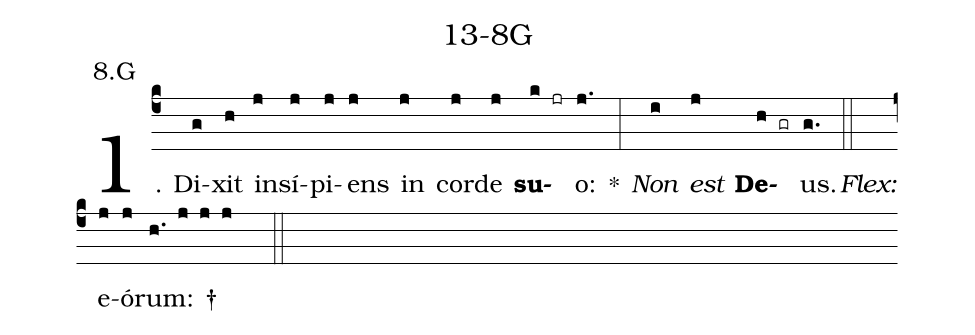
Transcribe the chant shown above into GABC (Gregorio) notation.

name: 13-8G;
annotation: 8.G;
%%
(c4)1. Di(g)xit(h) in(j)sí(j)pi(j)ens(j) in(j) cor(j)de(j) <b>su</b>(k jr)o:(j.) *(:) <i>Non</i>(i) <i>est</i>(j) <b>De</b>(h gr)us.(g.) (::)
<i>Flex:</i>()  e(j)ó(j)rum: †(h. j j j  ::)
